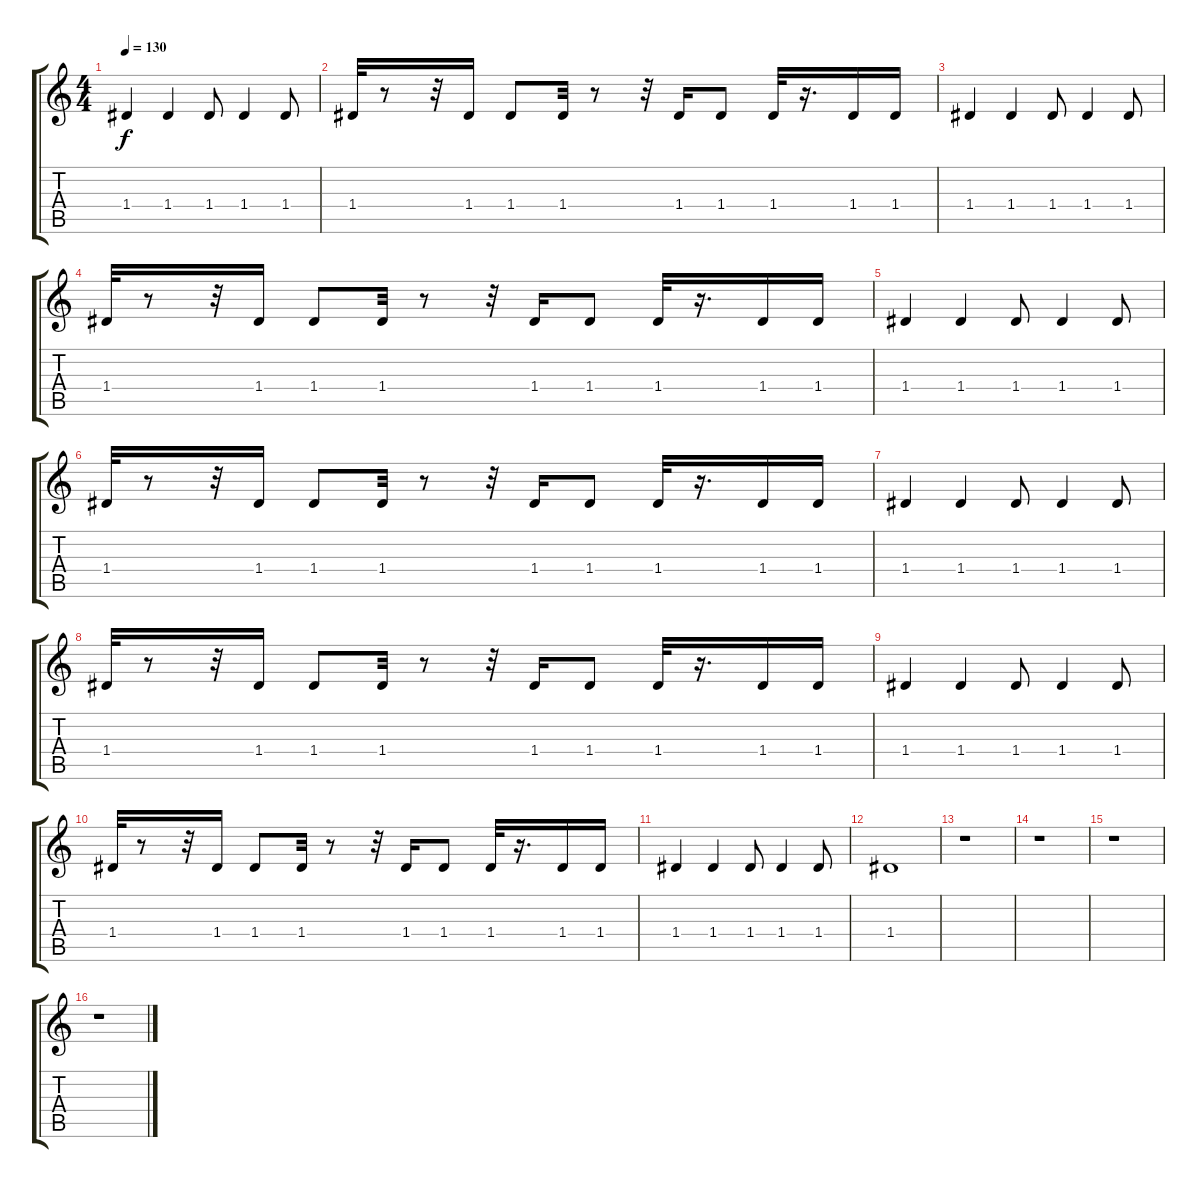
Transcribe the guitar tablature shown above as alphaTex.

\track "" {instrument electricguitarclean}
\staff {score tabs}
\tuning (E4 B3 G3 D3 A2 E2) {hide}
\ts (4 4)
\tempo 130
\clef g2
\ks c
1.4.4{dy f} 1.4.4 1.4.8 1.4.4 1.4.8 |
1.4.32 r.8 r.32 1.4.16 1.4.8 1.4.32 r.8 r.32 1.4.16 1.4.8 1.4.32 r.16{d} 1.4.16 1.4.16 |
1.4.4 1.4.4 1.4.8 1.4.4 1.4.8 |
1.4.32 r.8 r.32 1.4.16 1.4.8 1.4.32 r.8 r.32 1.4.16 1.4.8 1.4.32 r.16{d} 1.4.16 1.4.16 |
1.4.4 1.4.4 1.4.8 1.4.4 1.4.8 |
1.4.32 r.8 r.32 1.4.16 1.4.8 1.4.32 r.8 r.32 1.4.16 1.4.8 1.4.32 r.16{d} 1.4.16 1.4.16 |
1.4.4 1.4.4 1.4.8 1.4.4 1.4.8 |
1.4.32 r.8 r.32 1.4.16 1.4.8 1.4.32 r.8 r.32 1.4.16 1.4.8 1.4.32 r.16{d} 1.4.16 1.4.16 |
1.4.4 1.4.4 1.4.8 1.4.4 1.4.8 |
1.4.32 r.8 r.32 1.4.16 1.4.8 1.4.32 r.8 r.32 1.4.16 1.4.8 1.4.32 r.16{d} 1.4.16 1.4.16 |
1.4.4 1.4.4 1.4.8 1.4.4 1.4.8 |
1.4.1 |
r.1 |
r.1 |
r.1 |
r.1
